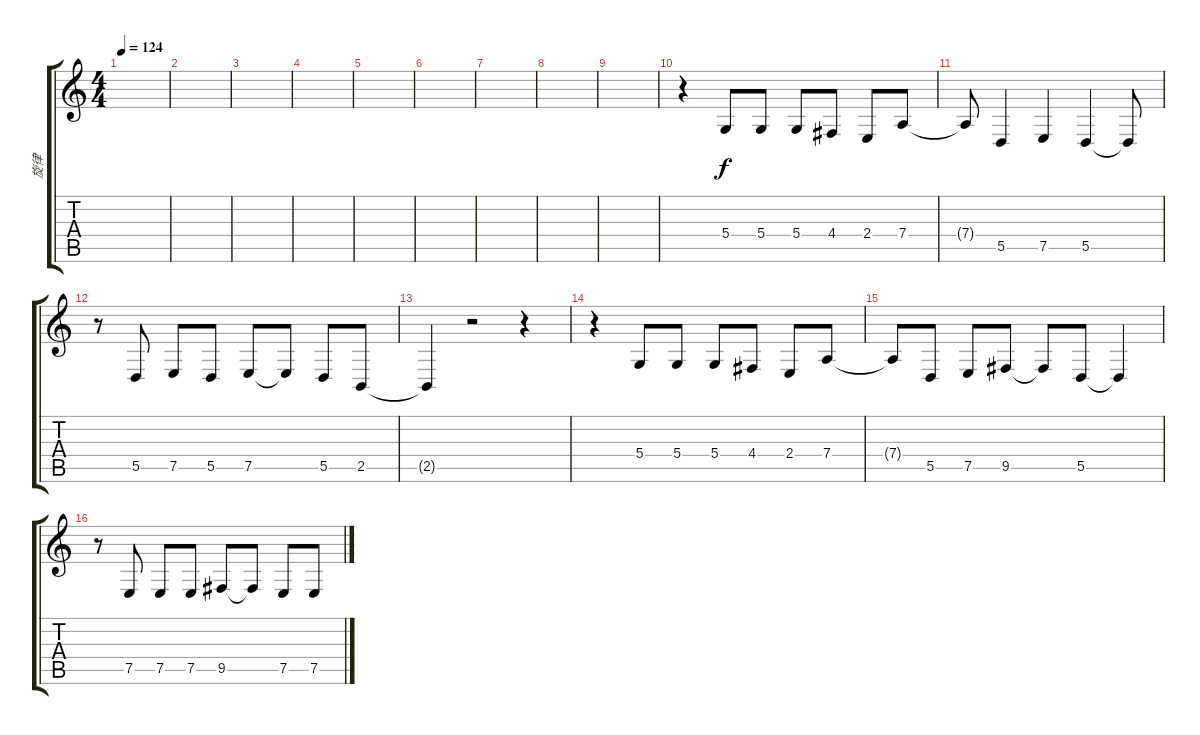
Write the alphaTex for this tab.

\track ("旋律" "旋律") {instrument tangoaccordion}
\staff {score tabs}
\tuning (E4 B3 G3 D3 A2 E2) {hide}
\ts (4 4)
\tempo 124
\clef g2
\ks c
|
|
|
|
|
|
|
|
|
r.4 5.4.8 5.4.8 5.4.8 4.4.8 2.4.8 7.4.8 |
7.4{t}.8 5.5.4 7.5.4 5.5.4 5.5{t}.8 |
r.8 5.5.8 7.5.8 5.5.8 7.5.8 7.5{t}.8 5.5.8 2.5.8 |
2.5{t}.4 r.2 r.4 |
r.4 5.4.8 5.4.8 5.4.8 4.4.8 2.4.8 7.4.8 |
7.4{t}.8 5.5.8 7.5.8 9.5.8 9.5{t}.8 5.5.8 5.5{t}.4 |
r.8 7.5.8 7.5.8 7.5.8 9.5.8 9.5{t}.8 7.5.8 7.5.8
